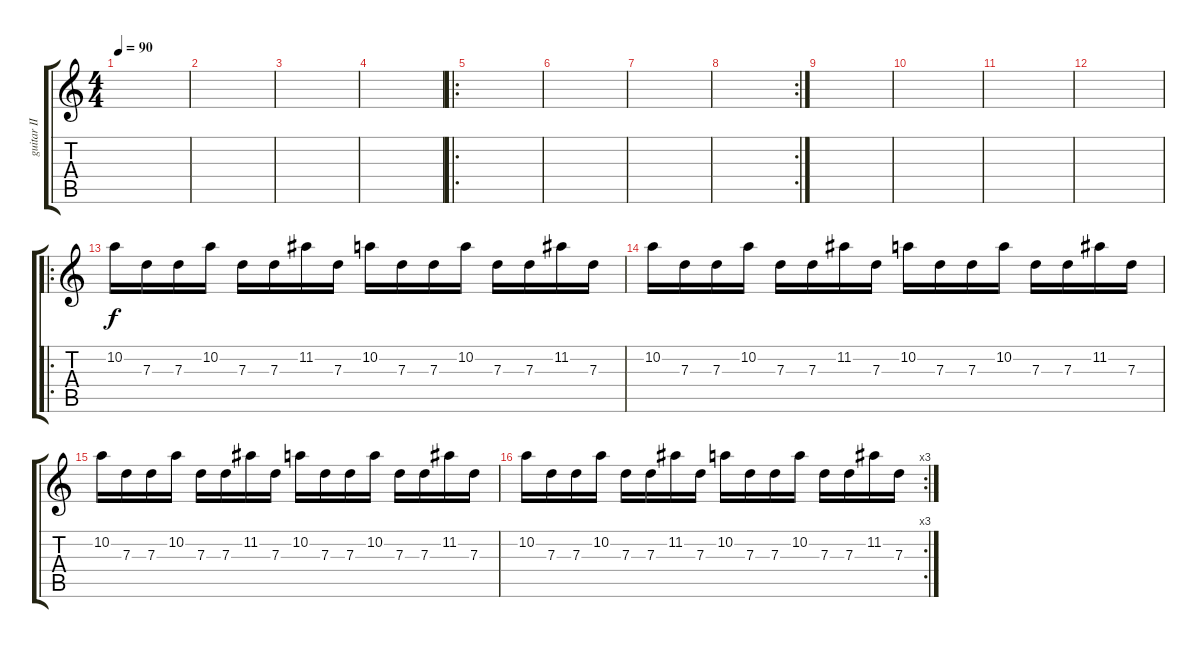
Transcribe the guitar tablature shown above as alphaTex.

\track ("guitar II" "guitar II") {instrument distortionguitar}
\staff {score tabs}
\tuning (E4 B3 G3 D3 A2 D2) {hide}
\ts (4 4)
\tempo 90
\clef g2
\ks c
|
|
|
|
\ro
|
|
|
\rc 2
|
|
|
|
|
\ro
10.2.16 7.3.16 7.3.16 10.2.16 7.3.16 7.3.16 11.2.16 7.3.16 10.2.16 7.3.16 7.3.16 10.2.16 7.3.16 7.3.16 11.2.16 7.3.16 |
10.2.16 7.3.16 7.3.16 10.2.16 7.3.16 7.3.16 11.2.16 7.3.16 10.2.16 7.3.16 7.3.16 10.2.16 7.3.16 7.3.16 11.2.16 7.3.16 |
10.2.16 7.3.16 7.3.16 10.2.16 7.3.16 7.3.16 11.2.16 7.3.16 10.2.16 7.3.16 7.3.16 10.2.16 7.3.16 7.3.16 11.2.16 7.3.16 |
\rc 3
10.2.16 7.3.16 7.3.16 10.2.16 7.3.16 7.3.16 11.2.16 7.3.16 10.2.16 7.3.16 7.3.16 10.2.16 7.3.16 7.3.16 11.2.16 7.3.16
